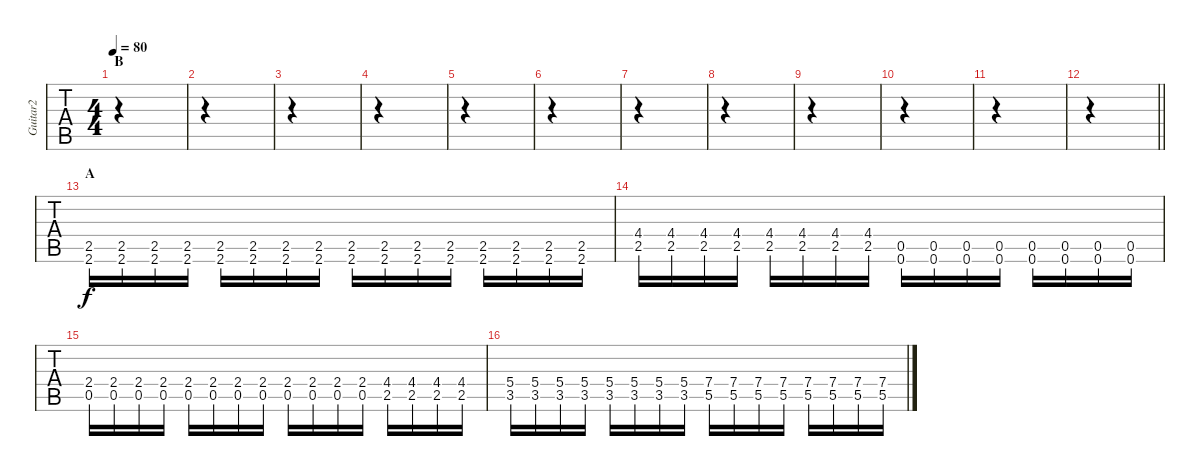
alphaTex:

\track ("Guitar2" "Guitar2") {instrument distortionguitar}
\staff {tabs}
\tuning (E4 B3 G3 D3 A2 D2) {hide}
\ts (4 4)
\section ("" "B")
\tempo 80
\clef g2
\ks c
|
|
|
|
|
|
|
|
|
|
|
\barLineRight lightlight
|
\section ("" "A")
(2.5 2.6).16 (2.5 2.6).16 (2.5 2.6).16 (2.5 2.6).16 (2.5 2.6).16 (2.5 2.6).16 (2.5 2.6).16 (2.5 2.6).16 (2.5 2.6).16 (2.5 2.6).16 (2.5 2.6).16 (2.5 2.6).16 (2.5 2.6).16 (2.5 2.6).16 (2.5 2.6).16 (2.5 2.6).16 |
(4.4 2.5).16 (4.4 2.5).16 (4.4 2.5).16 (4.4 2.5).16 (4.4 2.5).16 (4.4 2.5).16 (4.4 2.5).16 (4.4 2.5).16 (0.5 0.6).16 (0.5 0.6).16 (0.5 0.6).16 (0.5 0.6).16 (0.5 0.6).16 (0.5 0.6).16 (0.5 0.6).16 (0.5 0.6).16 |
(2.4 0.5).16 (2.4 0.5).16 (2.4 0.5).16 (2.4 0.5).16 (2.4 0.5).16 (2.4 0.5).16 (2.4 0.5).16 (2.4 0.5).16 (2.4 0.5).16 (2.4 0.5).16 (2.4 0.5).16 (2.4 0.5).16 (4.4 2.5).16 (4.4 2.5).16 (4.4 2.5).16 (4.4 2.5).16 |
(5.4 3.5).16 (5.4 3.5).16 (5.4 3.5).16 (5.4 3.5).16 (5.4 3.5).16 (5.4 3.5).16 (5.4 3.5).16 (5.4 3.5).16 (7.4 5.5).16 (7.4 5.5).16 (7.4 5.5).16 (7.4 5.5).16 (7.4 5.5).16 (7.4 5.5).16 (7.4 5.5).16 (7.4 5.5).16
